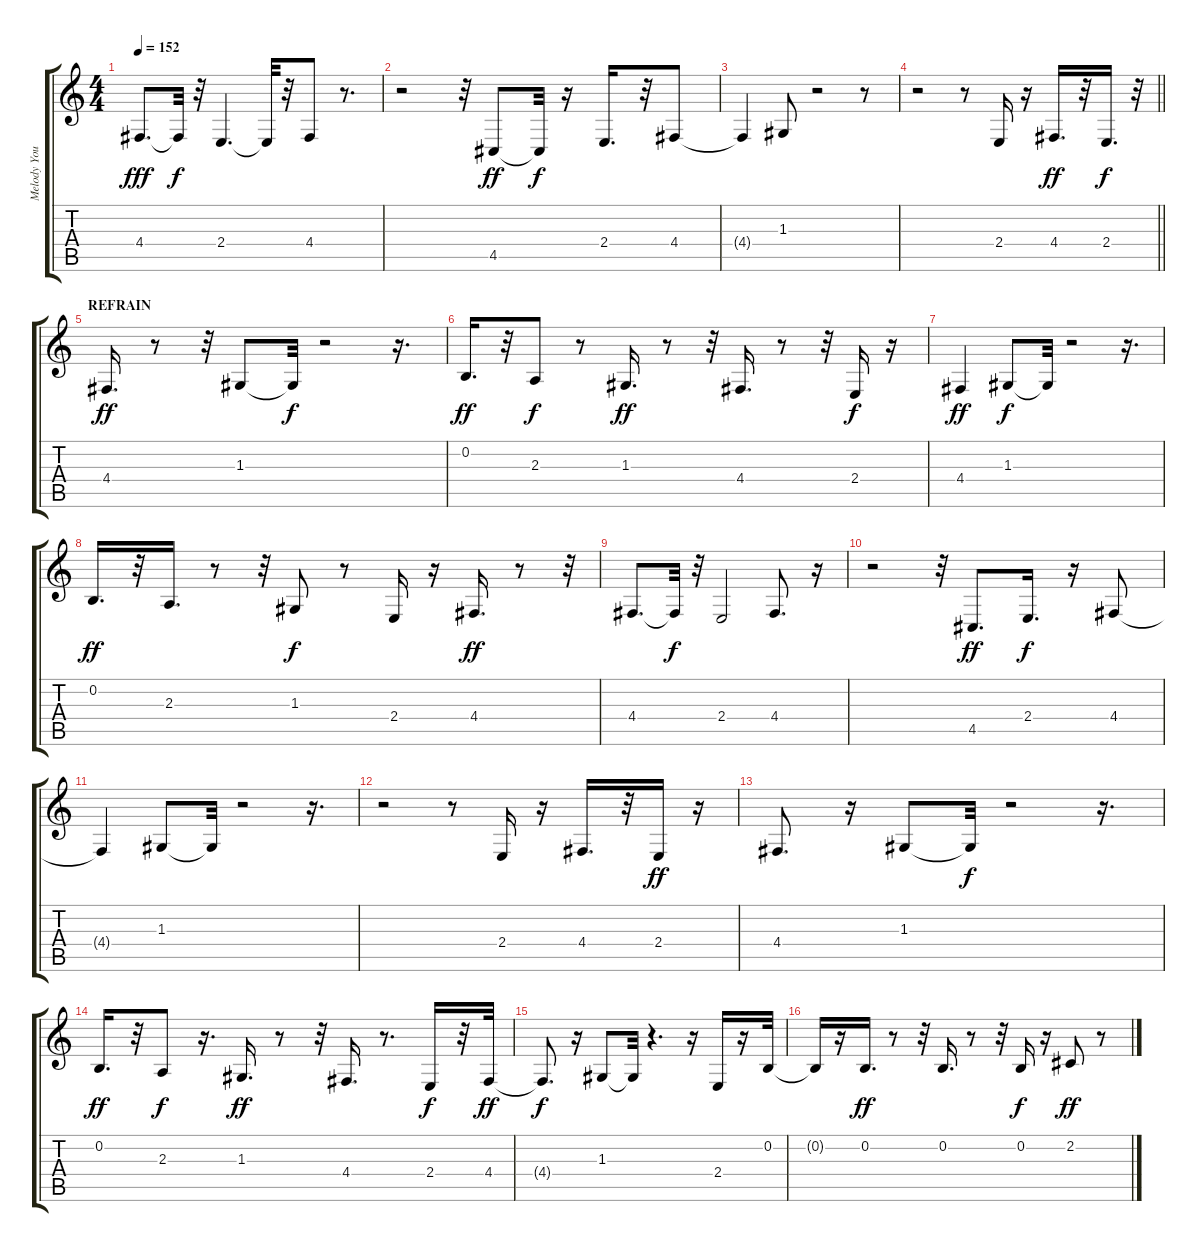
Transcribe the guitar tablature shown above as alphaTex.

\track ("Melody Youssou" "Melody You") {instrument tenorsax}
\staff {score tabs}
\tuning (E4 B3 G3 D3 A2 E2) {hide}
\ts (4 4)
\tempo 152
\clef g2
\ks c
4.4.8{d dy fff} 4.4{t}.32{dy f} r.32 2.4.4{d} 2.4{t}.32 r.32 4.4.8 r.8{d} |
r.2 r.32 4.5.8{dy ff} 4.5{t}.32{dy f} r.16 2.4.16{d} r.32 4.4.8 |
4.4{t}.4 1.3.8 r.2 r.8 |
\barLineRight lightlight
r.2 r.8 2.4.16 r.16 4.4.16{d dy ff} r.32 2.4.16{d dy f} r.32 |
\section ("" "REFRAIN")
4.4.16{d dy ff} r.8 r.32 1.3.8 1.3{t}.32{dy f} r.2 r.16{d} |
0.2.16{d dy ff} r.32 2.3.8{dy f} r.8 1.3.16{d dy ff} r.8 r.32 4.4.16{d} r.8 r.32 2.4.16{dy f} r.16 |
4.4.4{dy ff} 1.3.8{dy f} 1.3{t}.32 r.2 r.16{d} |
0.2.16{d dy ff} r.32 2.3.16{d} r.8 r.32 1.3.8{dy f} r.8 2.4.16 r.16 4.4.16{d dy ff} r.8 r.32 |
4.4.8{d} 4.4{t}.32{dy f} r.32 2.4.2 4.4.8{d} r.16 |
r.2 r.32 4.5.8{d dy ff} 2.4.16{d dy f} r.16 4.4.8 |
4.4{t}.4 1.3.8 1.3{t}.32 r.2 r.16{d} |
r.2 r.8 2.4.16 r.16 4.4.16{d} r.32 2.4.16{dy ff} r.16 |
4.4.8{d} r.16 1.3.8 1.3{t}.32{dy f} r.2 r.16{d} |
0.2.16{d dy ff} r.32 2.3.8{dy f} r.16{d} 1.3.16{d dy ff} r.8 r.32 4.4.16{d} r.8{d} 2.4.16{dy f} r.32 4.4.32{dy ff} |
4.4{t}.8{d dy f} r.16 1.3.8 1.3{t}.32 r.4{d} r.16 2.4.16 r.16 0.2.32 |
0.2{t}.16 r.16 0.2.16{d dy ff} r.8 r.32 0.2.16{d} r.8 r.32 0.2.16{dy f} r.16 2.2.8{dy ff} r.8
